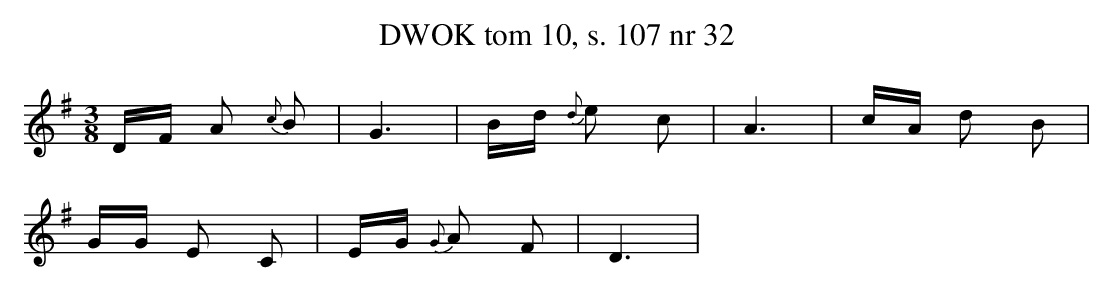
X:1
T:DWOK tom 10, s. 107 nr 32
L:1/16
M:3/8
K:G
DF A2 {c }B2|G6|Bd {d }e2 c2|A6|cA d2 B2|
GG E2 C2|EG {G }A2 F2|D6|
